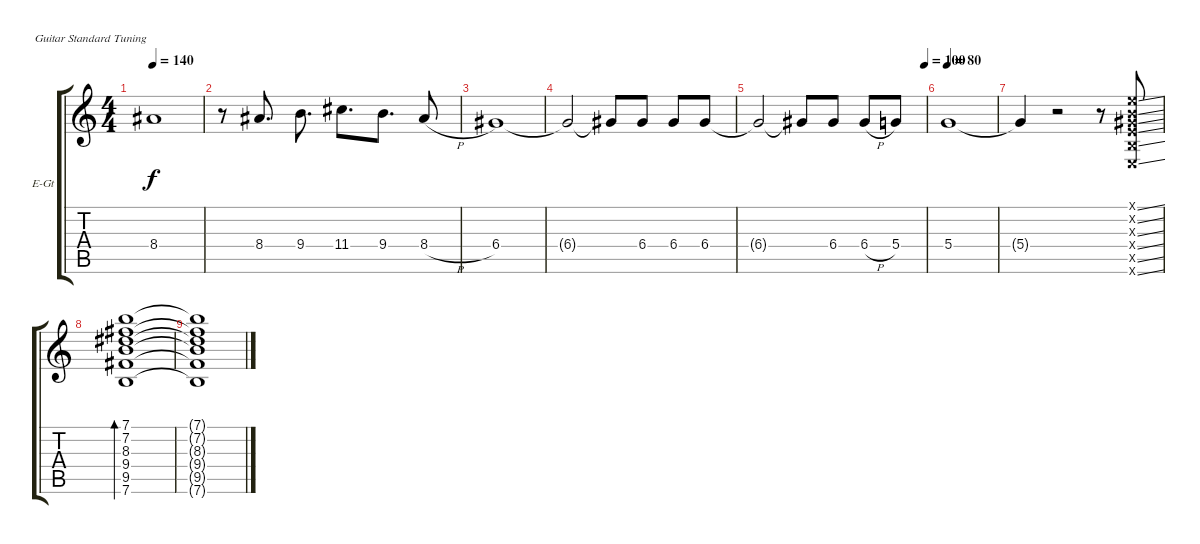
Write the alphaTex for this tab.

\defaultSystemsLayout 4
\bracketExtendMode groupsimilarinstruments
\firstSystemTrackNameOrientation horizontal
\otherSystemsTrackNameOrientation horizontal
\track ("Turner" "E-Gt") {instrument electricguitarclean}
\staff {score tabs}
\tuning (E4 B3 G3 D3 A2 E2)
\ts (4 4)
\tempo 140
\clef g2
\ks c
8.4.1{dy f} |
r.8 8.4.8{d} 9.4.8{d} 11.4.8{d} 9.4.8{d} 8.4{h}.8 |
6.4.1 |
6.4{t}.2 6.4{t}.8 6.4.8 6.4.8 6.4.8 |
\tempo (100 0.99375)
6.4{t}.2 6.4{t}.8 6.4.8 6.4{h}.8 5.4.8 |
\tempo 80
5.4.1 |
5.4{t}.4 r.2 r.8 (0.6{ss x} 2.5{ss x} 2.4{ss x} 1.3{ss x} 0.2{ss x} 0.1{ss x}).8 |
(7.6 9.5 9.4 8.3 7.2 7.1).1{bd 188} |
(7.1{t} 7.2{t} 8.3{t} 9.4{t} 9.5{t} 7.6{t}).1
